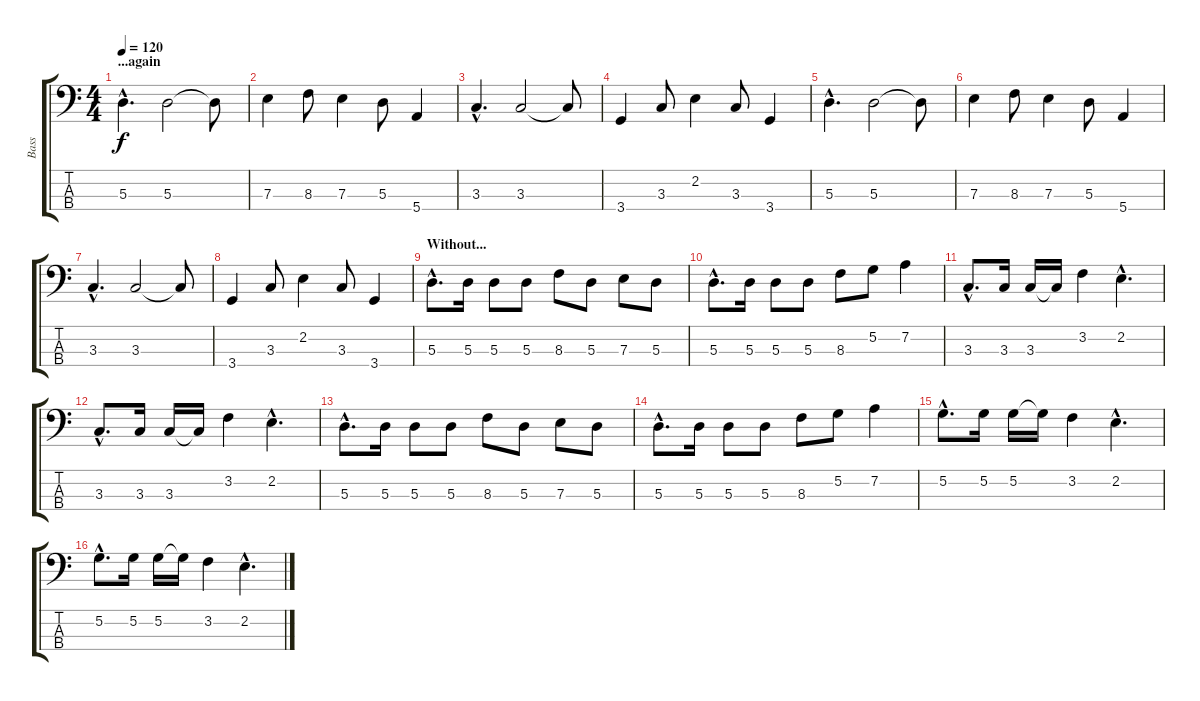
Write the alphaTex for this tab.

\track ("Bass" "Bass") {instrument electricbasspick}
\staff {score tabs}
\tuning (G2 D2 A1 E1) {hide}
\ts (4 4)
\section ("" "...again")
\tempo 120
\clef f4
\ks c
5.3{hac}.4{d dy f} 5.3.2 5.3{t}.8 |
7.3.4 8.3.8 7.3.4 5.3.8 5.4.4 |
3.3{hac}.4{d} 3.3.2 3.3{t}.8 |
3.4.4 3.3.8 2.2.4 3.3.8 3.4.4 |
5.3{hac}.4{d} 5.3.2 5.3{t}.8 |
7.3.4 8.3.8 7.3.4 5.3.8 5.4.4 |
3.3{hac}.4{d} 3.3.2 3.3{t}.8 |
3.4.4 3.3.8 2.2.4 3.3.8 3.4.4 |
\section ("" "Without...")
5.3{hac}.8{d} 5.3.16 5.3.8 5.3.8 8.3.8 5.3.8 7.3.8 5.3.8 |
5.3{hac}.8{d} 5.3.16 5.3.8 5.3.8 8.3.8 5.2.8 7.2.4 |
3.3{hac}.8{d} 3.3.16 3.3.16 3.3{t}.16 3.2.4 2.2{hac}.4{d} |
3.3{hac}.8{d} 3.3.16 3.3.16 3.3{t}.16 3.2.4 2.2{hac}.4{d} |
5.3{hac}.8{d} 5.3.16 5.3.8 5.3.8 8.3.8 5.3.8 7.3.8 5.3.8 |
5.3{hac}.8{d} 5.3.16 5.3.8 5.3.8 8.3.8 5.2.8 7.2.4 |
5.2{hac}.8{d} 5.2.16 5.2.16 5.2{t}.16 3.2.4 2.2{hac}.4{d} |
5.2{hac}.8{d} 5.2.16 5.2.16 5.2{t}.16 3.2.4 2.2{hac}.4{d}
